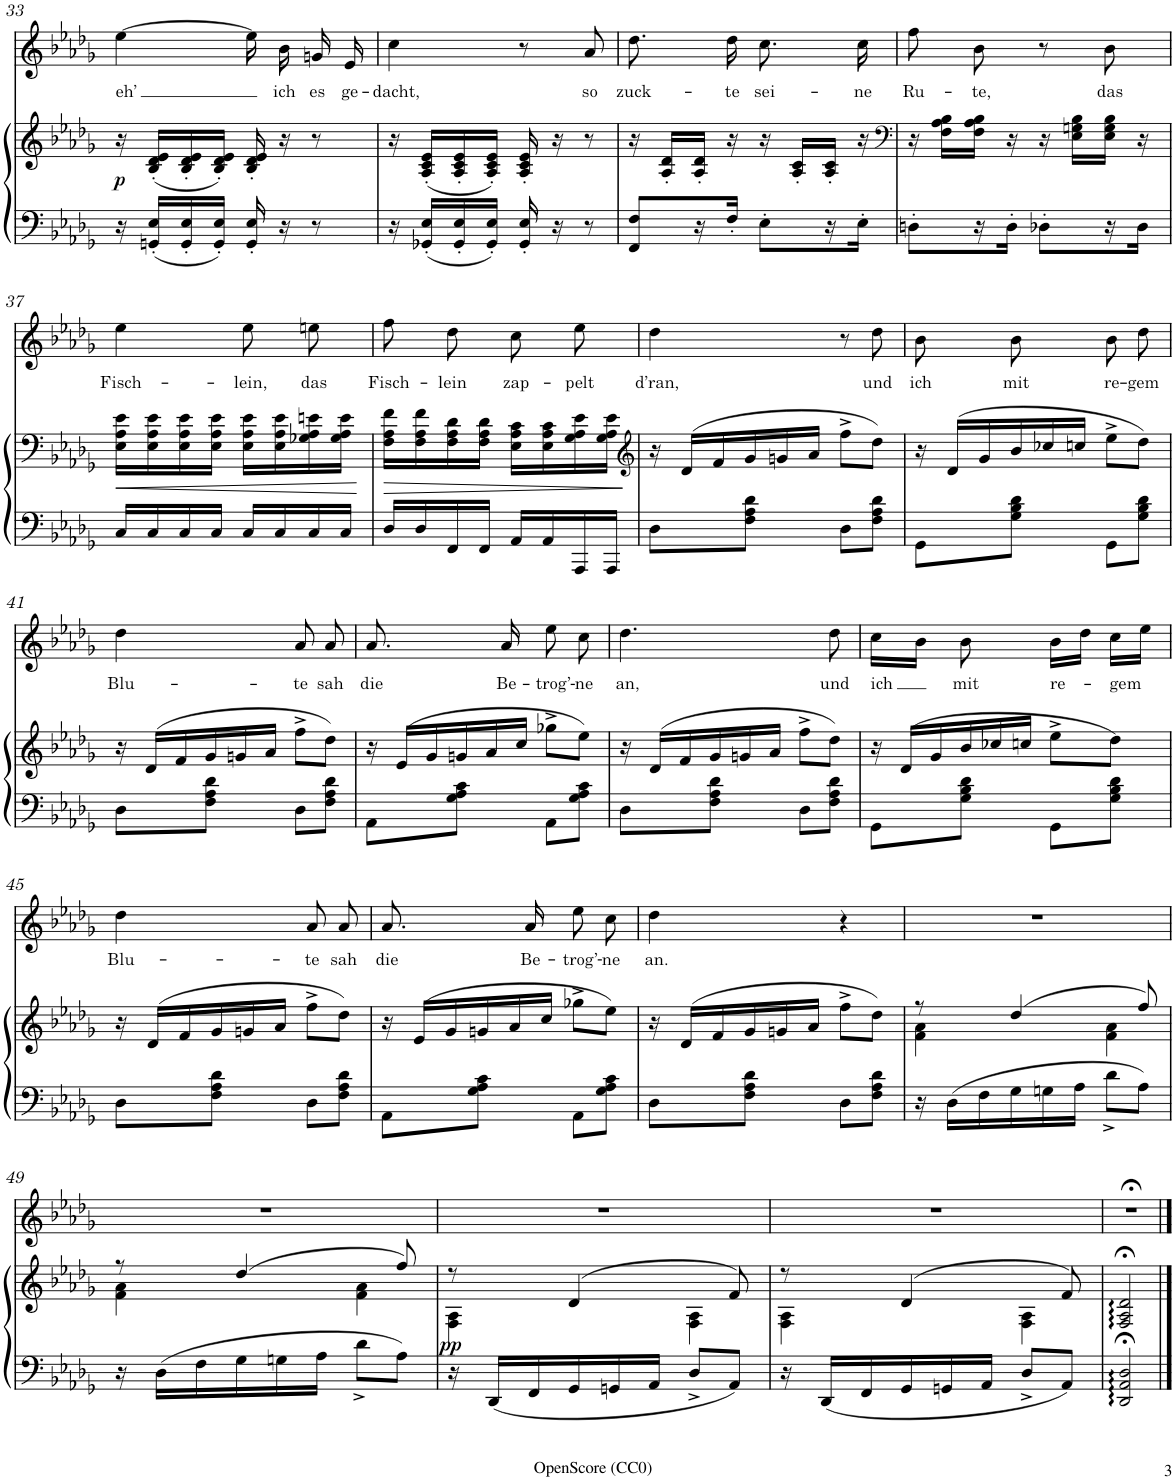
**kern	**kern	**dynam	**kern	**text
*part2	*part2	*part2	*part1	*part1
*staff3	*staff2	*staff2/3	*staff1	*staff1
*I"Pianoforte	*	*	*I"Singstimme Voice	*
*I'Pno	*	*	*	*
!!LO:PB:g=z
*clefF4	*clefG2	*	*clefG2	*
*k[b-e-a-d-g-]	*k[b-e-a-d-g-]	*	*k[b-e-a-d-g-]	*
*M2/4	*M2/4	*	*M2/4	*
=33	=33	=33	=33	=33
!	!	!LO:DY:b	!	!LO:LY:b
16r	16r	p	[4ee-\	eh’
16GGn/' 16E-/'LL	(16B-/' 16d-/' 16e-/'LL	.	.	.
16GG/' 16E-/'	16B-/' 16d-/' 16e-/'	.	.	.
16GG/' 16E-/'JJ	16B-/' 16d-/' 16e-/'JJ)	.	.	.
16GG/' 16E-/'	16B-/' 16d-/' 16e-/'	.	16ee-\]	.
!	!	!	!	!LO:LY:b
16r	16r	.	16b-\	ich
!	!	!	!	!LO:LY:b
8r	8r	.	16gn/	es
!	!	!	!	!LO:LY:b
.	.	.	16e-/	ge-
=34	=34	=34	=34	=34
!	!	!	!	!LO:LY:b
16r	16r	.	4cc\	-dacht,
16GG-X/' 16E-/'LL	(16A-/' 16c/' 16e-/'LL	.	.	.
16GG-/' 16E-/'	16A-/' 16c/' 16e-/'	.	.	.
16GG-/' 16E-/'JJ	16A-/' 16c/' 16e-/'JJ)	.	.	.
16GG-/' 16E-/'	16A-/' 16c/' 16e-/'	.	8r	.
16r	16r	.	.	.
!	!	!	!	!LO:LY:b
8r	8r	.	8a-/	so
=35	=35	=35	=35	=35
!	!	!	!	!LO:LY:b
8FF/ 8F/L	16r	.	8.dd-\	zuck-
.	16A-/' 16d-/'LL	.	.	.
16r	16A-/' 16d-/'JJ	.	.	.
!	!	!	!	!LO:LY:b
16F'/JJ	16r	.	16dd-\	-te
!	!	!	!	!LO:LY:b
8E-'\L	16r	.	8.cc\	sei-
.	16A-/' 16c/'LL	.	.	.
16r	16A-/' 16c/'JJ	.	.	.
!	!	!	!	!LO:LY:b
16E-'\JJ	16r	.	16cc\	-ne
=36	=36	=36	=36	=36
*	*clefF4	*	*	*
!	!	!	!	!LO:LY:b
8Dn'\L	16r	.	8ff\	Ru-
.	16F\ 16A-\ 16B-\LL	.	.	.
!	!	!	!	!LO:LY:b
16r	16F\ 16A-\ 16B-\JJ	.	8b-\	-te,
16D'\JJ	16r	.	.	.
8D-X'\L	16r	.	8r	.
.	16E-\ 16Gn\ 16B-\LL	.	.	.
!	!	!	!	!LO:LY:b
16r	16E-\ 16G\ 16B-\JJ	.	8b-\	das
16D-\JJ	16r	.	.	.
!!LO:LB:g=z
=37	=37	=37	=37	=37
!	!	!LO:HP:b	!	!LO:LY:b
16C/LL	16E-\ 16A-\ 16e-\LL	<	4ee-\	Fisch-
16C/	16E-\ 16A-\ 16e-\	.	.	.
16C/	16E-\ 16A-\ 16e-\	.	.	.
16C/JJ	16E-\ 16A-\ 16e-\JJ	.	.	.
!	!	!	!	!LO:LY:b
16C/LL	16E-\ 16A-\ 16e-\LL	.	8ee-\	-lein,
16C/	16E-\ 16A-\ 16e-\	.	.	.
!	!	!	!	!LO:LY:b
16C/	16G-X\ 16A-\ 16en\	.	8een\	das
16C/JJ	16G-\ 16A-\ 16e\JJ	.	.	.
.	.	[	.	.
=38	=38	=38	=38	=38
!	!	!LO:HP:b	!	!LO:LY:b
16D-/LL	16F\ 16A-\ 16f\LL	>	8ff\	Fisch-
16D-/	16F\ 16A-\ 16f\	.	.	.
!	!	!	!	!LO:LY:b
16FF/	16F\ 16A-\ 16d-\	.	8dd-\	-lein
16FF/JJ	16F\ 16A-\ 16d-\JJ	.	.	.
!	!	!	!	!LO:LY:b
16AA-/LL	16E-\ 16A-\ 16c\LL	.	8cc\	zap-
16AA-/	16E-\ 16A-\ 16c\	.	.	.
!	!	!	!	!LO:LY:b
16AAA-/	16G-\ 16A-\ 16e-\	.	8ee-\	-pelt
16AAA-/JJ	16G-\ 16A-\ 16e-\JJ	.	.	.
.	.	]	.	.
=39	=39	=39	=39	=39
*	*clefG2	*	*	*
!	!	!	!	!LO:LY:b
8D-\L	24r	.	4dd-\	d’ran,
.	(24d-/LL	.	.	.
.	24f/	.	.	.
8F\ 8A-\ 8d-\J	24g-/	.	.	.
.	24gn/	.	.	.
.	24a-/JJ	.	.	.
8D-\L	8ff^\L	.	8r	.
!	!	!	!	!LO:LY:b
8F\ 8A-\ 8d-\J	8dd-\J)	.	8dd-\	und
=40	=40	=40	=40	=40
!	!	!	!	!LO:LY:b
8GG-\L	24r	.	8b-\	ich
.	(24d-/LL	.	.	.
.	24g-/	.	.	.
!	!	!	!	!LO:LY:b
8G-\ 8B-\ 8d-\J	24b-/	.	8b-\	mit
.	24cc-X/	.	.	.
.	24ccn/JJ	.	.	.
!	!	!	!	!LO:LY:b
8GG-\L	8ee-^\L	.	8b-\	re-
!	!	!	!	!LO:LY:b
8G-\ 8B-\ 8d-\J	8dd-\J)	.	8dd-\	-gem
!!LO:LB:g=z
=41	=41	=41	=41	=41
!	!	!	!	!LO:LY:b
8D-\L	24r	.	4dd-\	Blu-
.	(24d-/LL	.	.	.
.	24f/	.	.	.
8F\ 8A-\ 8d-\J	24g-/	.	.	.
.	24gn/	.	.	.
.	24a-/JJ	.	.	.
!	!	!	!	!LO:LY:b
8D-\L	8ff^\L	.	8a-/	-te
!	!	!	!	!LO:LY:b
8F\ 8A-\ 8d-\J	8dd-\J)	.	8a-/	sah
=42	=42	=42	=42	=42
!	!	!	!	!LO:LY:b
8AA-\L	24r	.	8.a-/	die
.	(24e-/LL	.	.	.
.	24g-/	.	.	.
8G-\ 8A-\ 8c\J	24gn/	.	.	.
.	24a-/	.	.	.
!	!	!	!	!LO:LY:b
.	.	.	16a-/	Be-
.	24cc/JJ	.	.	.
!	!	!	!	!LO:LY:b
8AA-\L	8gg-X^\L	.	8ee-\	-trog’-
!	!	!	!	!LO:LY:b
8G-\ 8A-\ 8c\J	8ee-\J)	.	8cc\	-ne
=43	=43	=43	=43	=43
!	!	!	!	!LO:LY:b
8D-\L	24r	.	4.dd-\	an,
.	(24d-/LL	.	.	.
.	24f/	.	.	.
8F\ 8A-\ 8d-\J	24g-/	.	.	.
.	24gn/	.	.	.
.	24a-/JJ	.	.	.
8D-\L	8ff^\L	.	.	.
!	!	!	!	!LO:LY:b
8F\ 8A-\ 8d-\J	8dd-\J)	.	8dd-\	und
=44	=44	=44	=44	=44
!	!	!	!	!LO:LY:b
8GG-\L	24r	.	16cc\LL	ich
.	(24d-/LL	.	.	.
.	.	.	16b-\JJ	.
.	24g-/	.	.	.
!	!	!	!	!LO:LY:b
8G-\ 8B-\ 8d-\J	24b-/	.	8b-\	mit
.	24cc-X/	.	.	.
.	24ccn/JJ	.	.	.
!	!	!	!	!LO:LY:b
8GG-\L	8ee-^\L	.	16b-\LL	re-
.	.	.	16dd-\JJ	.
!	!	!	!	!LO:LY:b
8G-\ 8B-\ 8d-\J	8dd-\J)	.	16cc\LL	-gem
.	.	.	16ee-\JJ	.
!!LO:LB:g=z
=45	=45	=45	=45	=45
!	!	!	!	!LO:LY:b
8D-\L	24r	.	4dd-\	Blu-
.	(24d-/LL	.	.	.
.	24f/	.	.	.
8F\ 8A-\ 8d-\J	24g-/	.	.	.
.	24gn/	.	.	.
.	24a-/JJ	.	.	.
!	!	!	!	!LO:LY:b
8D-\L	8ff^\L	.	8a-/	-te
!	!	!	!	!LO:LY:b
8F\ 8A-\ 8d-\J	8dd-\J)	.	8a-/	sah
=46	=46	=46	=46	=46
!	!	!	!	!LO:LY:b
8AA-\L	24r	.	8.a-/	die
.	(24e-/LL	.	.	.
.	24g-/	.	.	.
8G-\ 8A-\ 8c\J	24gn/	.	.	.
.	24a-/	.	.	.
!	!	!	!	!LO:LY:b
.	.	.	16a-/	Be-
.	24cc/JJ	.	.	.
!	!	!	!	!LO:LY:b
8AA-\L	8gg-X^\L	.	8ee-\	-trog’-
!	!	!	!	!LO:LY:b
8G-\ 8A-\ 8c\J	8ee-\J)	.	8cc\	-ne
=47	=47	=47	=47	=47
!	!	!	!	!LO:LY:b
8D-\L	24r	.	4dd-\	an.
.	(24d-/LL	.	.	.
.	24f/	.	.	.
8F\ 8A-\ 8d-\J	24g-/	.	.	.
.	24gn/	.	.	.
.	24a-/JJ	.	.	.
8D-\L	8ff^\L	.	4r	.
8F\ 8A-\ 8d-\J	8dd-\J)	.	.	.
=48	=48	=48	=48	=48
*	*^	*	*	*
24r	8r	4f\ 4a-\	.	2r	.
24D-\LL	.	.	.	.	.
24F\	.	.	.	.	.
24G-\	(4dd-/	.	.	.	.
24Gn\	.	.	.	.	.
24A-\JJ	.	.	.	.	.
8d-^<\L	.	4f\ 4a-\	.	.	.
8A-\J	8ff/)	.	.	.	.
!!LO:LB:g=z
=49	=49	=49	=49	=49	=49
24r	8r	4f\ 4a-\	.	2r	.
24D-\LL	.	.	.	.	.
24F\	.	.	.	.	.
24G-\	(4dd-/	.	.	.	.
24Gn\	.	.	.	.	.
24A-\JJ	.	.	.	.	.
8d-^<\L	.	4f\ 4a-\	.	.	.
8A-\J	8ff/)	.	.	.	.
=50	=50	=50	=50	=50	=50
!	!	!	!LO:DY:a=2	!	!
24r	8r	4F\ 4A-\	pp	2r	.
24DD-/LL	.	.	.	.	.
24FF/	.	.	.	.	.
24GG-/	(4d-/	.	.	.	.
24GGn/	.	.	.	.	.
24AA-/JJ	.	.	.	.	.
8D-^/L	.	4F\ 4A-\	.	.	.
8AA-/J	8f/)	.	.	.	.
=51	=51	=51	=51	=51	=51
24r	8r	4F\ 4A-\	.	2r	.
24DD-/LL	.	.	.	.	.
24FF/	.	.	.	.	.
24GG-/	(4d-/	.	.	.	.
24GGn/	.	.	.	.	.
24AA-/JJ	.	.	.	.	.
8D-^/L	.	4F\ 4A-\	.	.	.
8AA-/J	8f/)	.	.	.	.
*	*v	*v	*	*	*
=52	=52	=52	=52	=52
2DD-/:;< 2AA-/:;< 2D-/:;<	2F/:;< 2A-/:;< 2d-/:;<	.	2r;<	.
==	==	==	==	==
*-	*-	*-	*-	*-
